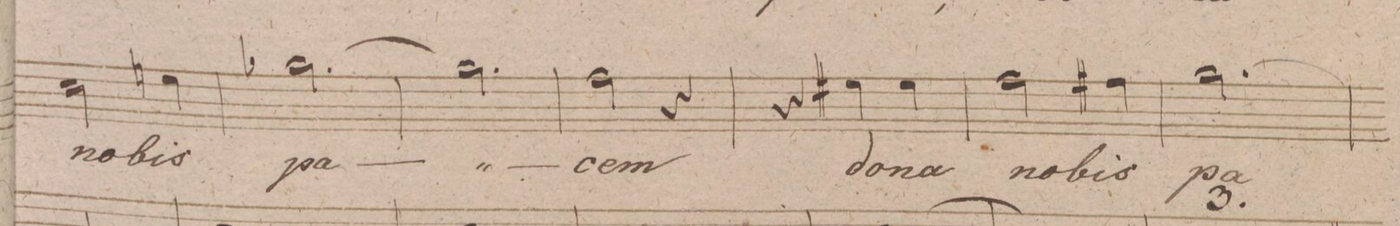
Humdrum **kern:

**kern	**text	**dynam
*I"Basso	*	*
*clefF4	*	*
*k[f#c#g#d#]	*	*
*M3/4	*	*
2E	no-	.
4Gn	-bis	.
=144	=144	=144
[2.B-X	pa-	.
=145	=145	=145
2.B-]	.	.
=146	=146	=146
2A	-cem,	.
4r	.	.
=147	=147	=147
4r	.	.
4G#X	do-	.
4G#	-na	.
=148	=148	=148
2A	no-	.
4A#X	-bis	.
=149	=149	=149
(>2.B	pa-	.
=150	=150	=150
*-	*-	*-
